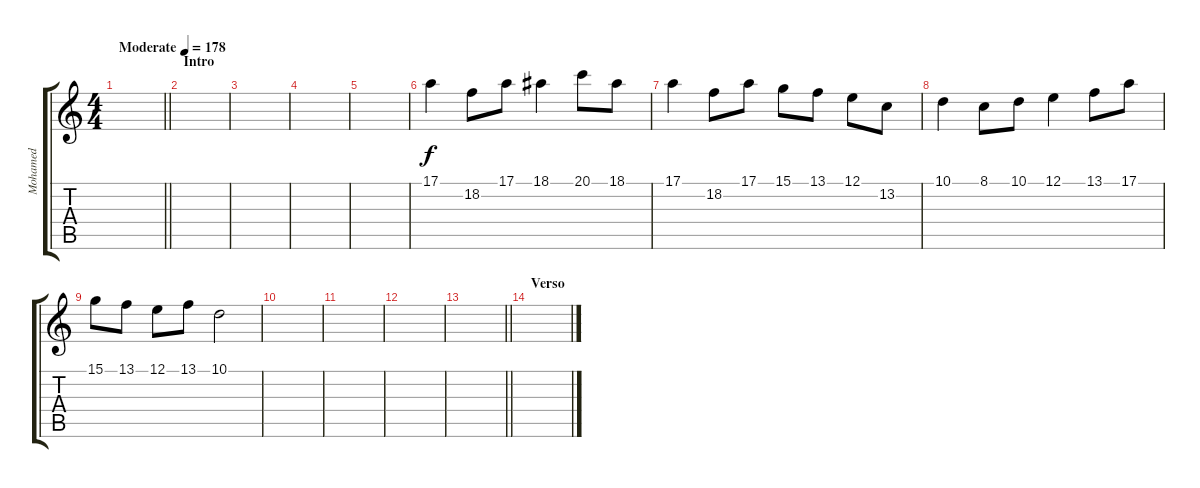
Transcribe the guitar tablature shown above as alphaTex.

\track ("Mohamed" "Mohamed") {instrument violin}
\staff {score tabs}
\tuning (E4 B3 G3 D3 A2 E2) {hide}
\ts (4 4)
\tempo (178 "Moderate")
\clef g2
\barLineRight lightlight
\ks c
|
\section ("" "Intro")
|
|
|
|
17.1.4 18.2.8 17.1.8 18.1.4 20.1.8 18.1.8 |
17.1.4 18.2.8 17.1.8 15.1.8 13.1.8 12.1.8 13.2.8 |
10.1.4 8.1.8 10.1.8 12.1.4 13.1.8 17.1.8 |
15.1.8 13.1.8 12.1.8 13.1.8 10.1.2 |
|
|
|
\barLineRight lightlight
|
\section ("" "Verso")
